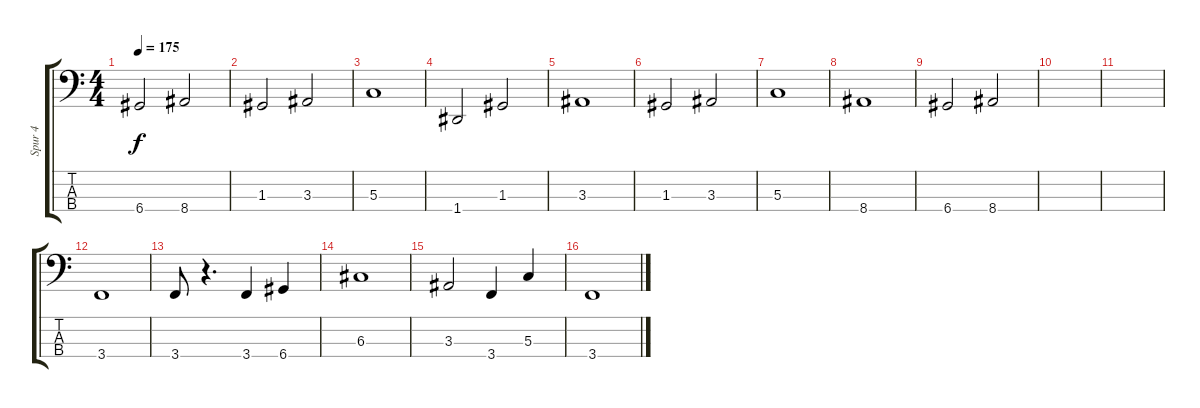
\track ("Spur 4" "Spur 4") {instrument electricbasspick}
\staff {score tabs}
\tuning (F2 C2 G1 D1) {hide}
\ts (4 4)
\tempo 175
\clef f4
\ks c
6.4.2{dy f} 8.4.2 |
1.3.2 3.3.2 |
5.3.1 |
1.4.2 1.3.2 |
3.3.1 |
1.3.2 3.3.2 |
5.3.1 |
8.4.1 |
6.4.2 8.4.2 |
|
|
3.4.1 |
3.4.8 r.4{d} 3.4.4 6.4.4 |
6.3.1 |
3.3.2 3.4.4 5.3.4 |
3.4.1
